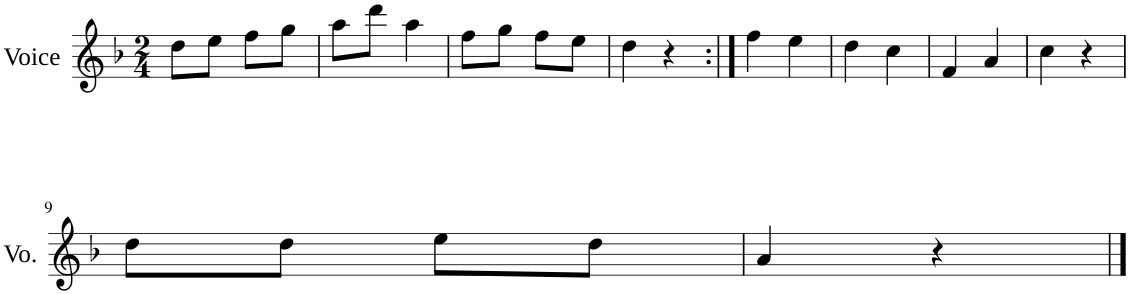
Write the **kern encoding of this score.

**kern
*part1
*staff1
*I"Voice
*I'Vo.
*clefG2
*k[b-]
*M2/4
=1
8dd\L
8ee\J
8ff\L
8gg\J
=2
8aa\L
8ddd\J
4aa\
=3
8ff\L
8gg\J
8ff\L
8ee\J
=4
4dd\
4r
=5:|!
4ff\
4ee\
=6
4dd\
4cc\
=7
4f/
4a/
=8
4cc\
4r
!!LO:LB:g=z
=9
8dd\L
8dd\J
8ee\L
8dd\J
=10
4a/
4r
==
*-
